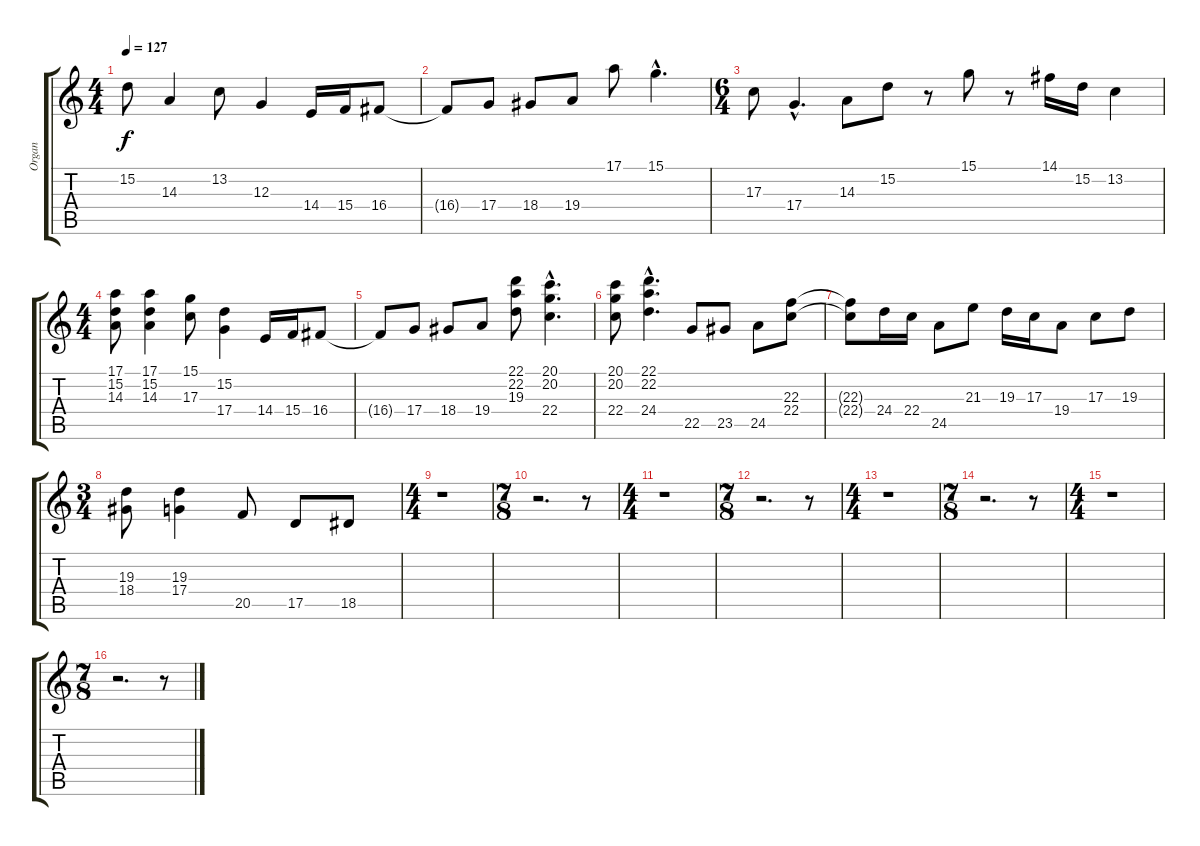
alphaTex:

\track ("Organ" "Organ") {instrument rockorgan}
\staff {score tabs}
\tuning (E4 B3 G3 D3 A2 E2) {hide}
\ts (4 4)
\tempo 127
\clef g2
\ks c
15.2.8{dy f} 14.3.4 13.2.8 12.3.4 14.4.16 15.4.16 16.4.8 |
16.4{t}.8 17.4.8 18.4.8 19.4.8 17.1.8 15.1{hac}.4{d} |
\ts (6 4)
17.3.8 17.4{hac}.4{d} 14.3.8 15.2.8 r.8 15.1.8 r.8 14.1.16 15.2.16 13.2.4 |
\ts (4 4)
(17.1 15.2 14.3).8 (17.1 15.2 14.3).4 (15.1 17.3).8 (15.2 17.4).4 14.4.16 15.4.16 16.4.8 |
16.4{t}.8 17.4.8 18.4.8 19.4.8 (22.1 22.2 19.3).8 (20.1{hac} 20.2{hac} 22.4{hac}).4{d} |
(20.1 20.2 22.4).8 (22.1{hac} 22.2{hac} 24.4{hac}).4{d} 22.5.8 23.5.8 24.5.8 (22.3 22.4).8 |
(22.3{t} 22.4{t}).8 24.4.16 22.4.16 24.5.8 21.3.8 19.3.16 17.3.16 19.4.8 17.3.8 19.3.8 |
\ts (3 4)
(19.3 18.4).8 (19.3 17.4).4 20.5.8 17.5.8 18.5.8 |
\ts (4 4)
r.1 |
\ts (7 8)
r.2{d} r.8 |
\ts (4 4)
r.1 |
\ts (7 8)
r.2{d} r.8 |
\ts (4 4)
r.1 |
\ts (7 8)
r.2{d} r.8 |
\ts (4 4)
r.1 |
\ts (7 8)
r.2{d} r.8
